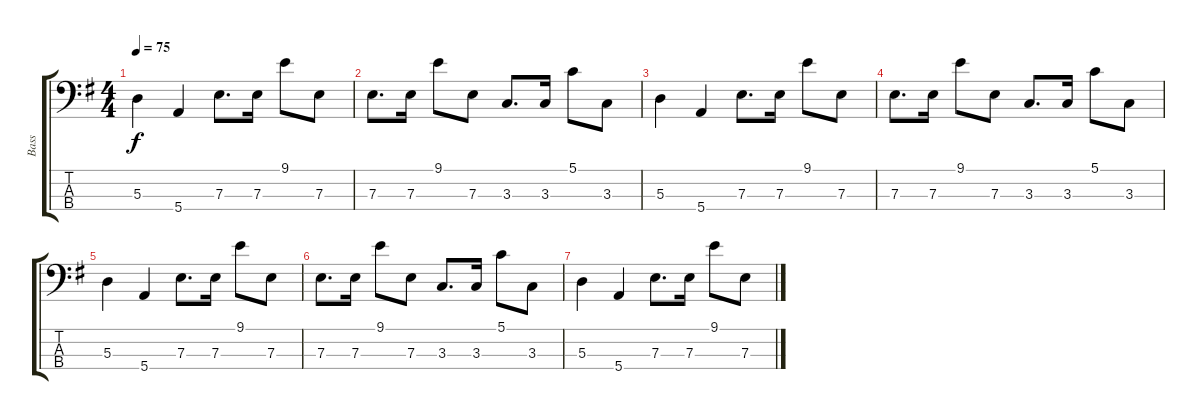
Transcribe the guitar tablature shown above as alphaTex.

\track ("Bass" "Bass") {instrument electricbassfinger}
\staff {score tabs}
\tuning (G2 D2 A1 E1) {hide}
\ts (4 4)
\tempo 75
\clef f4
\ks eminor
5.3.4{dy f} 5.4.4 7.3.8{d} 7.3.16 9.1.8 7.3.8 |
7.3.8{d} 7.3.16 9.1.8 7.3.8 3.3.8{d} 3.3.16 5.1.8 3.3.8 |
5.3.4 5.4.4 7.3.8{d} 7.3.16 9.1.8 7.3.8 |
7.3.8{d} 7.3.16 9.1.8 7.3.8 3.3.8{d} 3.3.16 5.1.8 3.3.8 |
5.3.4 5.4.4 7.3.8{d} 7.3.16 9.1.8 7.3.8 |
7.3.8{d} 7.3.16 9.1.8 7.3.8 3.3.8{d} 3.3.16 5.1.8 3.3.8 |
5.3.4 5.4.4 7.3.8{d} 7.3.16 9.1.8 7.3.8
